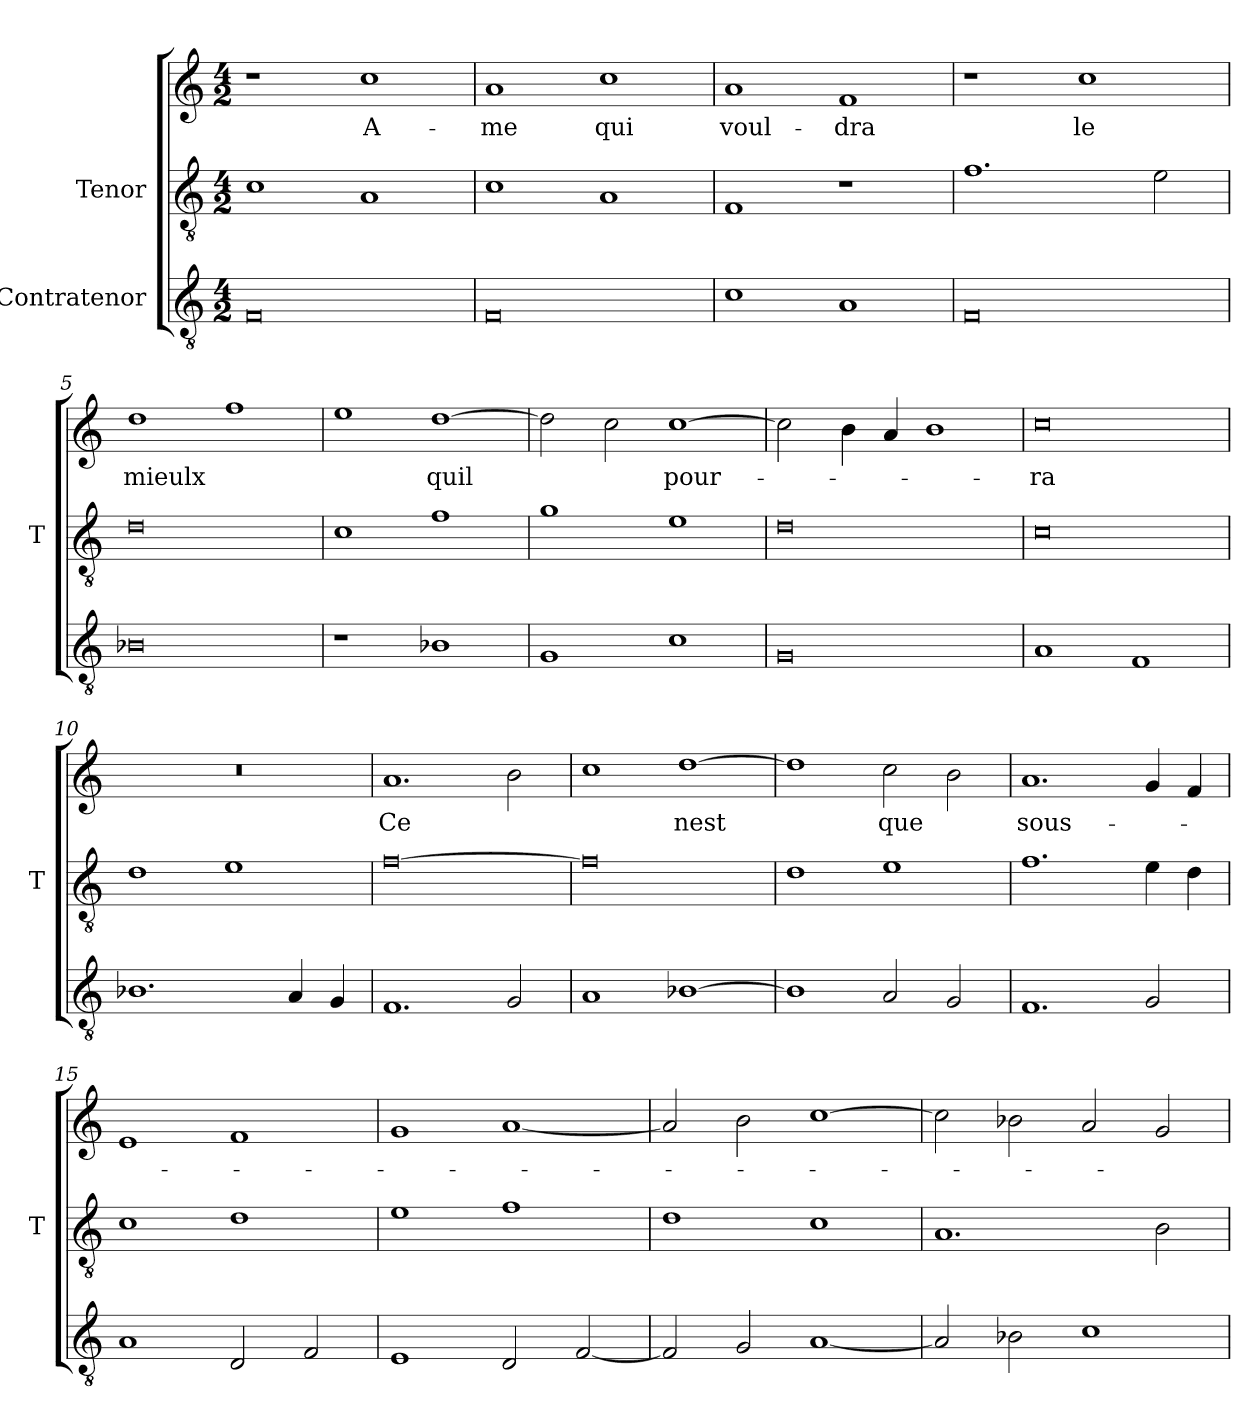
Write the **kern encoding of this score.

**kern	**kern	**kern	**text
*part3	*part2	*part1	*part1
*staff3	*staff2	*staff1	*staff1
*I"Contratenor	*I"Tenor	*	*
*	*I'T	*	*
*clefGv2	*clefGv2	*clefG2	*
*M4/2	*M4/2	*M4/2	*
=1	=1	=1	=1
0F	1c	1r	.
.	1A	1cc	A-
=2	=2	=2	=2
0F	1c	1a	-me
.	1A	1cc	-qui
=3	=3	=3	=3
1c	1F	1a	voul-
1A	1r	1f	-dra
=4	=4	=4	=4
0F	1.f	1r	.
.	.	1cc	-le
.	2e	.	.
=5	=5	=5	=5
0B-X	0d	1dd	-mieulx
.	.	1ff	.
=6	=6	=6	=6
1r	1c	1ee	.
1B-X	1f	[1dd	-quil
=7	=7	=7	=7
1G	1g	2dd]	.
.	.	2cc	.
1c	1e	[1cc	pour-
=8	=8	=8	=8
0G	0d	2cc]	.
.	.	4b	.
.	.	4a	.
.	.	1b	.
=9	=9	=9	=9
1A	0c	0cc	-ra
1F	.	.	.
=10	=10	=10	=10
1.B-X	1d	0r	.
.	1e	.	.
4A	.	.	.
4G	.	.	.
=11	=11	=11	=11
1.F	[0f	1.a	-Ce
2G	.	2b	.
=12	=12	=12	=12
1A	0f]	1cc	.
[1B-X	.	[1dd	-nest
=13	=13	=13	=13
1B-]	1d	1dd]	.
2A	1e	2cc	-que
2G	.	2b	.
=14	=14	=14	=14
1.F	1.f	1.a	sous-
2G	4e	4g	.
.	4d	4f	.
=15	=15	=15	=15
1A	1c	1e	.
2D	1d	1f	.
2F	.	.	.
=16	=16	=16	=16
1E	1e	1g	.
2D	1f	[1a	.
[2F	.	.	.
=17	=17	=17	=17
2F]	1d	2a]	.
2G	.	2b	.
[1A	1c	[1cc	.
=18	=18	=18	=18
2A]	1.A	2cc]	.
2B-X	.	2b-X	.
1c	.	2a	.
.	2B	2g	.
=	=	=	=
*-	*-	*-	*-
